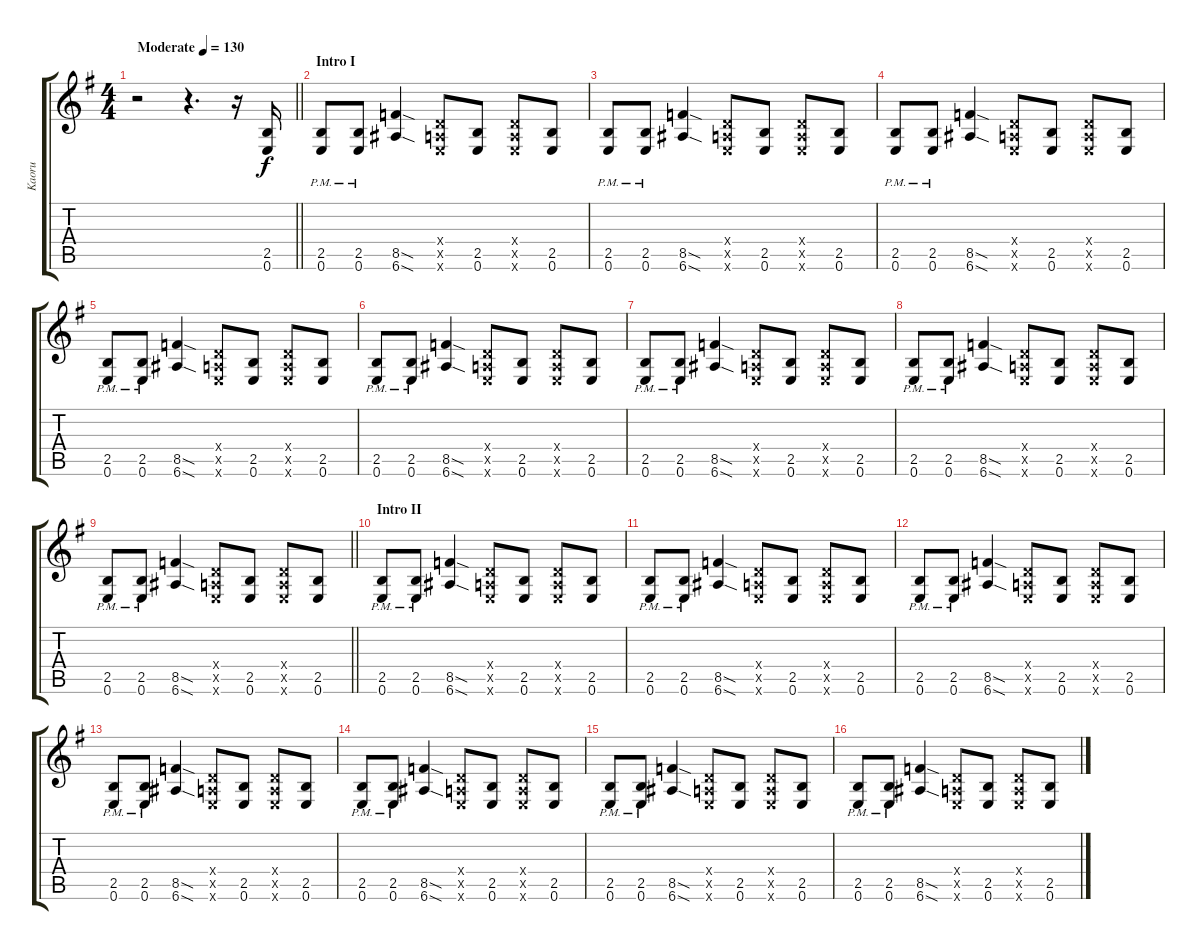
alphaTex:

\track ("Kaoru" "Kaoru") {instrument overdrivenguitar}
\staff {score tabs}
\tuning (E4 B3 G3 D3 A2 E2) {hide}
\ts (4 4)
\tempo (130 "Moderate")
\clef g2
\barLineRight lightlight
\ks eminor
r.2{dy f instrument overdrivenguitar} r.4{d} r.16 (2.5 0.6).16 |
\section ("" "Intro I")
(2.5{pm} 0.6{pm}).8 (2.5{pm} 0.6{pm}).8 (8.5{sod} 6.6{sod}).4 (0.4{x} 0.5{x} 0.6{x}).8 (2.5 0.6).8 (0.4{x} 0.5{x} 0.6{x}).8 (2.5 0.6).8 |
(2.5{pm} 0.6{pm}).8 (2.5{pm} 0.6{pm}).8 (8.5{sod} 6.6{sod}).4 (0.4{x} 0.5{x} 0.6{x}).8 (2.5 0.6).8 (0.4{x} 0.5{x} 0.6{x}).8 (2.5 0.6).8 |
(2.5{pm} 0.6{pm}).8 (2.5{pm} 0.6{pm}).8 (8.5{sod} 6.6{sod}).4 (0.4{x} 0.5{x} 0.6{x}).8 (2.5 0.6).8 (0.4{x} 0.5{x} 0.6{x}).8 (2.5 0.6).8 |
(2.5{pm} 0.6{pm}).8 (2.5{pm} 0.6{pm}).8 (8.5{sod} 6.6{sod}).4 (0.4{x} 0.5{x} 0.6{x}).8 (2.5 0.6).8 (0.4{x} 0.5{x} 0.6{x}).8 (2.5 0.6).8 |
(2.5{pm} 0.6{pm}).8 (2.5{pm} 0.6{pm}).8 (8.5{sod} 6.6{sod}).4 (0.4{x} 0.5{x} 0.6{x}).8 (2.5 0.6).8 (0.4{x} 0.5{x} 0.6{x}).8 (2.5 0.6).8 |
(2.5{pm} 0.6{pm}).8 (2.5{pm} 0.6{pm}).8 (8.5{sod} 6.6{sod}).4 (0.4{x} 0.5{x} 0.6{x}).8 (2.5 0.6).8 (0.4{x} 0.5{x} 0.6{x}).8 (2.5 0.6).8 |
(2.5{pm} 0.6{pm}).8 (2.5{pm} 0.6{pm}).8 (8.5{sod} 6.6{sod}).4 (0.4{x} 0.5{x} 0.6{x}).8 (2.5 0.6).8 (0.4{x} 0.5{x} 0.6{x}).8 (2.5 0.6).8 |
\barLineRight lightlight
(2.5{pm} 0.6{pm}).8 (2.5{pm} 0.6{pm}).8 (8.5{sod} 6.6{sod}).4 (0.4{x} 0.5{x} 0.6{x}).8 (2.5 0.6).8 (0.4{x} 0.5{x} 0.6{x}).8 (2.5 0.6).8 |
\section ("" "Intro II")
(2.5{pm} 0.6{pm}).8 (2.5{pm} 0.6{pm}).8 (8.5{sod} 6.6{sod}).4 (0.4{x} 0.5{x} 0.6{x}).8 (2.5 0.6).8 (0.4{x} 0.5{x} 0.6{x}).8 (2.5 0.6).8 |
(2.5{pm} 0.6{pm}).8 (2.5{pm} 0.6{pm}).8 (8.5{sod} 6.6{sod}).4 (0.4{x} 0.5{x} 0.6{x}).8 (2.5 0.6).8 (0.4{x} 0.5{x} 0.6{x}).8 (2.5 0.6).8 |
(2.5{pm} 0.6{pm}).8 (2.5{pm} 0.6{pm}).8 (8.5{sod} 6.6{sod}).4 (0.4{x} 0.5{x} 0.6{x}).8 (2.5 0.6).8 (0.4{x} 0.5{x} 0.6{x}).8 (2.5 0.6).8 |
(2.5{pm} 0.6{pm}).8 (2.5{pm} 0.6{pm}).8 (8.5{sod} 6.6{sod}).4 (0.4{x} 0.5{x} 0.6{x}).8 (2.5 0.6).8 (0.4{x} 0.5{x} 0.6{x}).8 (2.5 0.6).8 |
(2.5{pm} 0.6{pm}).8 (2.5{pm} 0.6{pm}).8 (8.5{sod} 6.6{sod}).4 (0.4{x} 0.5{x} 0.6{x}).8 (2.5 0.6).8 (0.4{x} 0.5{x} 0.6{x}).8 (2.5 0.6).8 |
(2.5{pm} 0.6{pm}).8 (2.5{pm} 0.6{pm}).8 (8.5{sod} 6.6{sod}).4 (0.4{x} 0.5{x} 0.6{x}).8 (2.5 0.6).8 (0.4{x} 0.5{x} 0.6{x}).8 (2.5 0.6).8 |
(2.5{pm} 0.6{pm}).8 (2.5{pm} 0.6{pm}).8 (8.5{sod} 6.6{sod}).4 (0.4{x} 0.5{x} 0.6{x}).8 (2.5 0.6).8 (0.4{x} 0.5{x} 0.6{x}).8 (2.5 0.6).8
